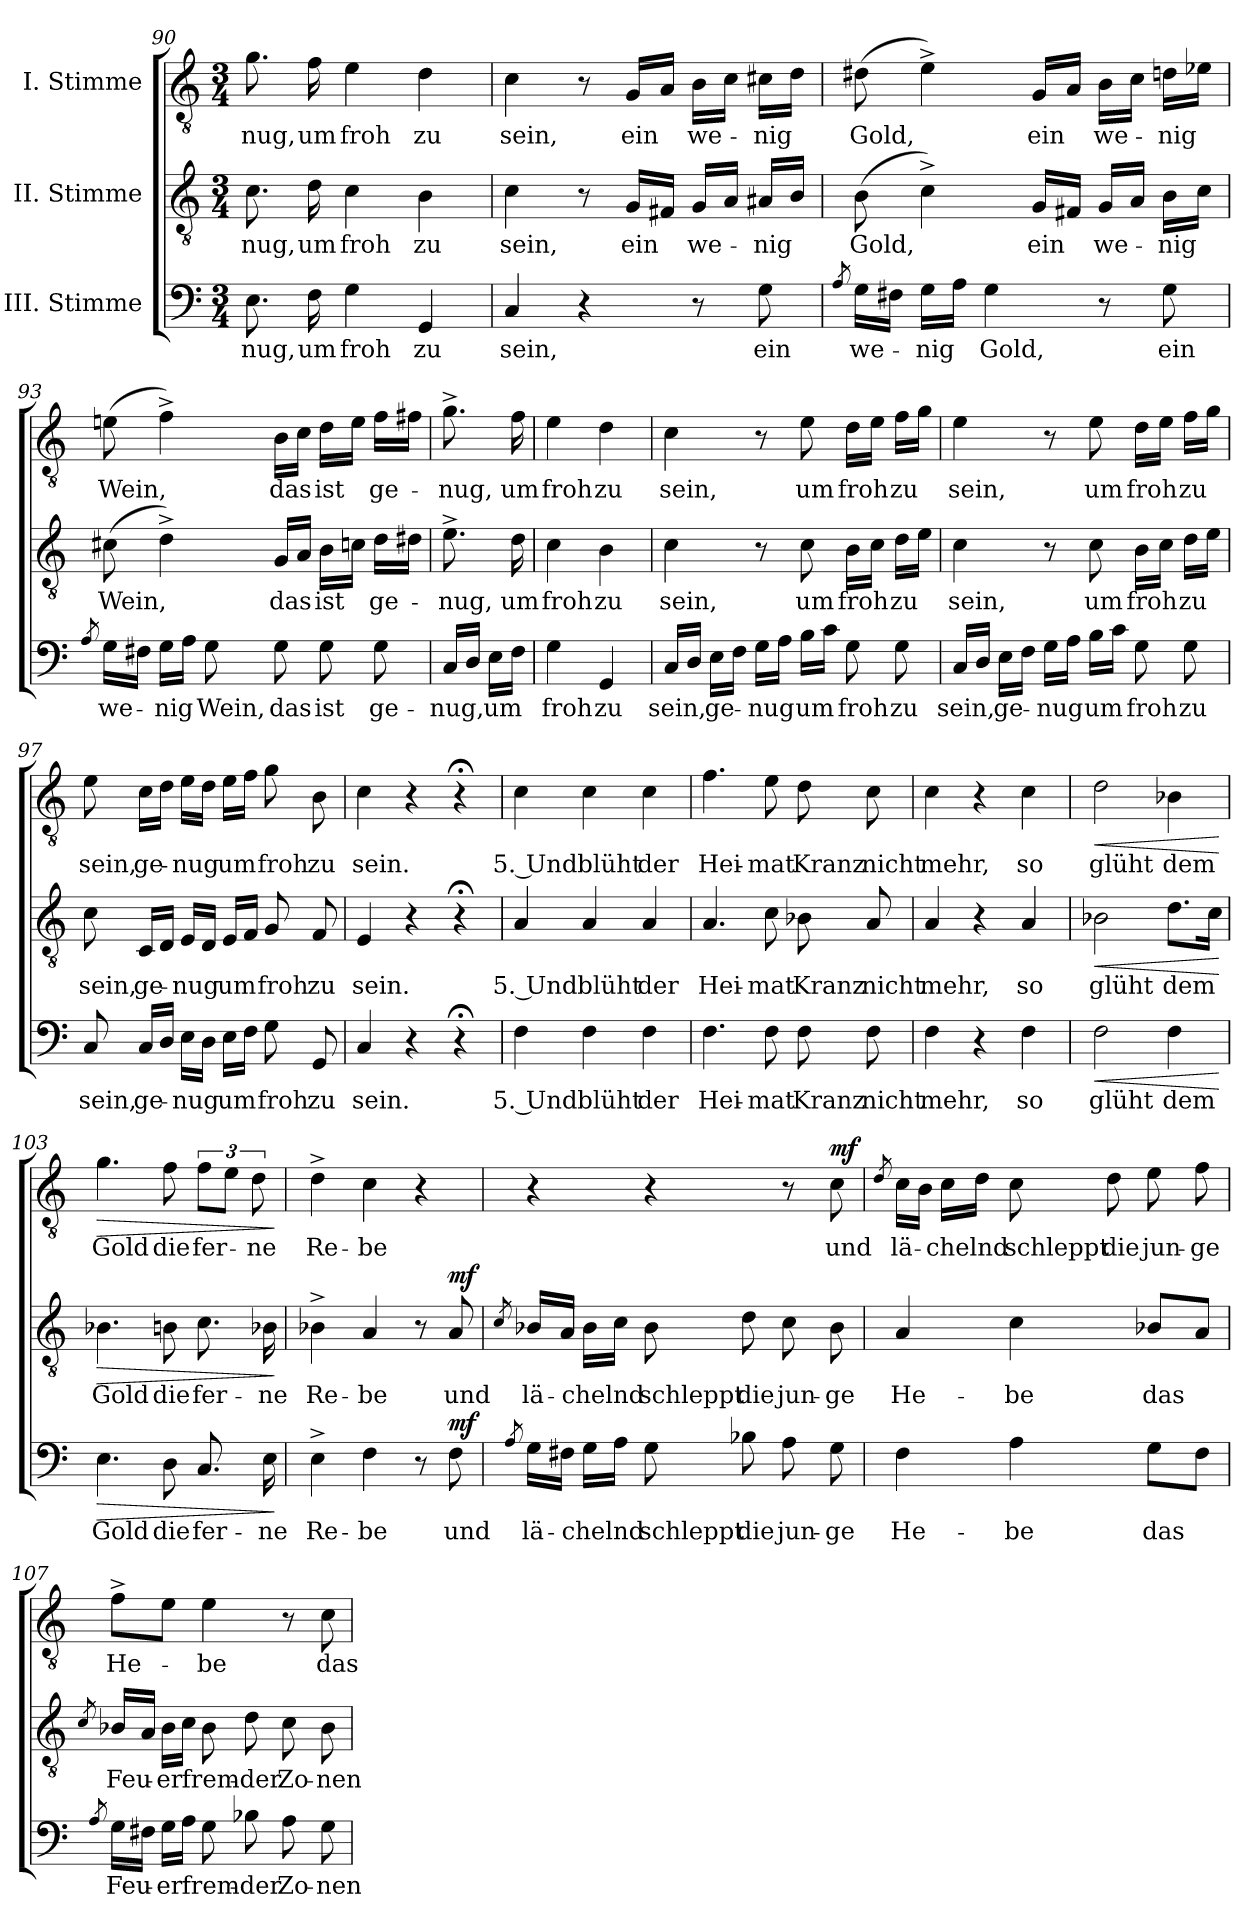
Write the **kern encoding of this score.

**kern	**text	**dynam	**kern	**text	**dynam	**kern	**text	**dynam
*part3	*part3	*part3	*part2	*part2	*part2	*part1	*part1	*part1
*staff3	*staff3	*staff3	*staff2	*staff2	*staff2	*staff1	*staff1	*staff1
*I"III. Stimme	*	*	*I"II. Stimme	*	*	*I"I. Stimme	*	*
*clefF4	*	*	*clefGv2	*	*	*clefGv2	*	*
*k[]	*	*	*k[]	*	*	*k[]	*	*
*M3/4	*	*	*M3/4	*	*	*M3/4	*	*
=90	=90	=90	=90	=90	=90	=90	=90	=90
!	!LO:LY:b	!	!	!LO:LY:b	!	!	!LO:LY:b	!
8.E\	-nug,	.	8.c\	-nug,	.	8.g\	-nug,	.
!	!LO:LY:b	!	!	!LO:LY:b	!	!	!LO:LY:b	!
16F\	um	.	16d\	um	.	16f\	um	.
!	!LO:LY:b	!	!	!LO:LY:b	!	!	!LO:LY:b	!
4G\	froh	.	4c\	froh	.	4e\	froh	.
!	!LO:LY:b	!	!	!LO:LY:b	!	!	!LO:LY:b	!
4GG/	zu	.	4B\	zu	.	4d\	zu	.
=91	=91	=91	=91	=91	=91	=91	=91	=91
!	!LO:LY:b	!	!	!LO:LY:b	!	!	!LO:LY:b	!
4C/	sein,	.	4c\	sein,	.	4c\	sein,	.
4r	.	.	8r	.	.	8r	.	.
!	!	!	!	!LO:LY:b	!	!	!LO:LY:b	!
.	.	.	16G/LL	ein	.	16G/LL	ein	.
.	.	.	16F#X/JJ	.	.	16A/JJ	.	.
!	!	!	!	!LO:LY:b	!	!	!LO:LY:b	!
8r	.	.	16G/LL	we-	.	16B\LL	we-	.
.	.	.	16A/JJ	.	.	16c\JJ	.	.
!	!LO:LY:b	!	!	!LO:LY:b	!	!	!LO:LY:b	!
8G\	ein	.	16A#X/LL	-nig	.	16c#X\LL	-nig	.
.	.	.	16B/JJ	.	.	16d\JJ	.	.
!!LO:LB:g=z
=92	=92	=92	=92	=92	=92	=92	=92	=92
8qA/	.	.	.	.	.	.	.	.
!	!LO:LY:b	!	!	!LO:LY:b	!	!	!LO:LY:b	!
16G\LL	we-	.	(8B\	Gold,	.	(8d#X\	Gold,	.
16F#X\JJ	.	.	.	.	.	.	.	.
!	!LO:LY:b	!	!	!	!	!	!	!
16G\LL	-nig	.	4c^\)	.	.	4e^\)	.	.
16A\JJ	.	.	.	.	.	.	.	.
!	!LO:LY:b	!	!	!	!	!	!	!
4G\	Gold,	.	.	.	.	.	.	.
!	!	!	!	!LO:LY:b	!	!	!LO:LY:b	!
.	.	.	16G/LL	ein	.	16G/LL	ein	.
.	.	.	16F#X/JJ	.	.	16A/JJ	.	.
!	!	!	!	!LO:LY:b	!	!	!LO:LY:b	!
8r	.	.	16G/LL	we-	.	16B\LL	we-	.
.	.	.	16A/JJ	.	.	16c\JJ	.	.
!	!LO:LY:b	!	!	!LO:LY:b	!	!	!LO:LY:b	!
8G\	ein	.	16B\LL	-nig	.	16dn\LL	-nig	.
.	.	.	16c\JJ	.	.	16e-X\JJ	.	.
=93	=93	=93	=93	=93	=93	=93	=93	=93
8qA/	.	.	.	.	.	.	.	.
!	!LO:LY:b	!	!	!LO:LY:b	!	!	!LO:LY:b	!
16G\LL	we-	.	(8c#X\	Wein,	.	(8en\	Wein,	.
16F#X\JJ	.	.	.	.	.	.	.	.
!	!LO:LY:b	!	!	!	!	!	!	!
16G\LL	-nig	.	4d^\)	.	.	4f^\)	.	.
16A\JJ	.	.	.	.	.	.	.	.
!	!LO:LY:b	!	!	!	!	!	!	!
8G\	Wein,	.	.	.	.	.	.	.
!	!LO:LY:b	!	!	!LO:LY:b	!	!	!LO:LY:b	!
8G\	das	.	16G/LL	das	.	16B\LL	das	.
.	.	.	16A/JJ	.	.	16c\JJ	.	.
!	!LO:LY:b	!	!	!LO:LY:b	!	!	!LO:LY:b	!
8G\	ist	.	16B\LL	ist	.	16d\LL	ist	.
.	.	.	16cn\JJ	.	.	16e\JJ	.	.
!	!LO:LY:b	!	!	!LO:LY:b	!	!	!LO:LY:b	!
8G\	ge-	.	16d\LL	ge-	.	16f\LL	ge-	.
.	.	.	16d#X\JJ	.	.	16f#X\JJ	.	.
=94	=94	=94	=94	=94	=94	=94	=94	=94
!	!LO:LY:b	!	!	!LO:LY:b	!	!	!LO:LY:b	!
16C/LL	-nug,	.	8.e^\	-nug,	.	8.g^\	-nug,	.
16D/JJ	.	.	.	.	.	.	.	.
!	!LO:LY:b	!	!	!	!	!	!	!
16E\LL	um	.	.	.	.	.	.	.
!	!	!	!	!LO:LY:b	!	!	!LO:LY:b	!
16F\JJ	.	.	16d\	um	.	16f\	um	.
!!LO:PB:g=z
=94X6	=94X6	=94X6	=94X6	=94X6	=94X6	=94X6	=94X6	=94X6
!	!LO:LY:b	!	!	!LO:LY:b	!	!	!LO:LY:b	!
4G\	froh	.	4c\	froh	.	4e\	froh	.
!	!LO:LY:b	!	!	!LO:LY:b	!	!	!LO:LY:b	!
4GG/	zu	.	4B\	zu	.	4d\	zu	.
=95	=95	=95	=95	=95	=95	=95	=95	=95
!	!LO:LY:b	!	!	!LO:LY:b	!	!	!LO:LY:b	!
16C/LL	sein,	.	4c\	sein,	.	4c\	sein,	.
16D/JJ	.	.	.	.	.	.	.	.
!	!LO:LY:b	!	!	!	!	!	!	!
16E\LL	ge-	.	.	.	.	.	.	.
16F\JJ	.	.	.	.	.	.	.	.
!	!LO:LY:b	!	!	!	!	!	!	!
16G\LL	-nug	.	8r	.	.	8r	.	.
16A\JJ	.	.	.	.	.	.	.	.
!	!LO:LY:b	!	!	!LO:LY:b	!	!	!LO:LY:b	!
16B\LL	um	.	8c\	um	.	8e\	um	.
16c\JJ	.	.	.	.	.	.	.	.
!	!LO:LY:b	!	!	!LO:LY:b	!	!	!LO:LY:b	!
8G\	froh	.	16B\LL	froh	.	16d\LL	froh	.
.	.	.	16c\JJ	.	.	16e\JJ	.	.
!	!LO:LY:b	!	!	!LO:LY:b	!	!	!LO:LY:b	!
8G\	zu	.	16d\LL	zu	.	16f\LL	zu	.
.	.	.	16e\JJ	.	.	16g\JJ	.	.
=96	=96	=96	=96	=96	=96	=96	=96	=96
!	!LO:LY:b	!	!	!LO:LY:b	!	!	!LO:LY:b	!
16C/LL	sein,	.	4c\	sein,	.	4e\	sein,	.
16D/JJ	.	.	.	.	.	.	.	.
!	!LO:LY:b	!	!	!	!	!	!	!
16E\LL	ge-	.	.	.	.	.	.	.
16F\JJ	.	.	.	.	.	.	.	.
!	!LO:LY:b	!	!	!	!	!	!	!
16G\LL	-nug	.	8r	.	.	8r	.	.
16A\JJ	.	.	.	.	.	.	.	.
!	!LO:LY:b	!	!	!LO:LY:b	!	!	!LO:LY:b	!
16B\LL	um	.	8c\	um	.	8e\	um	.
16c\JJ	.	.	.	.	.	.	.	.
!	!LO:LY:b	!	!	!LO:LY:b	!	!	!LO:LY:b	!
8G\	froh	.	16B\LL	froh	.	16d\LL	froh	.
.	.	.	16c\JJ	.	.	16e\JJ	.	.
!	!LO:LY:b	!	!	!LO:LY:b	!	!	!LO:LY:b	!
8G\	zu	.	16d\LL	zu	.	16f\LL	zu	.
.	.	.	16e\JJ	.	.	16g\JJ	.	.
!!LO:LB:g=z
=97	=97	=97	=97	=97	=97	=97	=97	=97
!	!LO:LY:b	!	!	!LO:LY:b	!	!	!LO:LY:b	!
8C/	sein,	.	8c\	sein,	.	8e\	sein,	.
!	!LO:LY:b	!	!	!LO:LY:b	!	!	!LO:LY:b	!
16C/LL	ge-	.	16C/LL	ge-	.	16c\LL	ge-	.
16D/JJ	.	.	16D/JJ	.	.	16d\JJ	.	.
!	!LO:LY:b	!	!	!LO:LY:b	!	!	!LO:LY:b	!
16E\LL	-nug	.	16E/LL	-nug	.	16e\LL	-nug	.
16D\JJ	.	.	16D/JJ	.	.	16d\JJ	.	.
!	!LO:LY:b	!	!	!LO:LY:b	!	!	!LO:LY:b	!
16E\LL	um	.	16E/LL	um	.	16e\LL	um	.
16F\JJ	.	.	16F/JJ	.	.	16f\JJ	.	.
!	!LO:LY:b	!	!	!LO:LY:b	!	!	!LO:LY:b	!
8G\	froh	.	8G/	froh	.	8g\	froh	.
!	!LO:LY:b	!	!	!LO:LY:b	!	!	!LO:LY:b	!
8GG/	zu	.	8F/	zu	.	8B\	zu	.
=98	=98	=98	=98	=98	=98	=98	=98	=98
!	!LO:LY:b	!	!	!LO:LY:b	!	!	!LO:LY:b	!
4C/	sein.	.	4E/	sein.	.	4c\	sein.	.
4r	.	.	4r	.	.	4r	.	.
4r;<	.	.	4r;<	.	.	4r;<	.	.
=99	=99	=99	=99	=99	=99	=99	=99	=99
!	!LO:LY:b	!	!	!LO:LY:b	!	!	!LO:LY:b	!
4F\	5. Und	.	4A/	5. Und	.	4c\	5. Und	.
!	!LO:LY:b	!	!	!LO:LY:b	!	!	!LO:LY:b	!
4F\	blüht	.	4A/	blüht	.	4c\	blüht	.
!	!LO:LY:b	!	!	!LO:LY:b	!	!	!LO:LY:b	!
4F\	der	.	4A/	der	.	4c\	der	.
=100	=100	=100	=100	=100	=100	=100	=100	=100
!	!LO:LY:b	!	!	!LO:LY:b	!	!	!LO:LY:b	!
4.F\	Hei-	.	4.A/	Hei-	.	4.f\	Hei-	.
!	!LO:LY:b	!	!	!LO:LY:b	!	!	!LO:LY:b	!
8F\	-mat	.	8c\	-mat	.	8e\	-mat	.
!	!LO:LY:b	!	!	!LO:LY:b	!	!	!LO:LY:b	!
8F\	Kranz	.	8B-X\	Kranz	.	8d\	Kranz	.
!	!LO:LY:b	!	!	!LO:LY:b	!	!	!LO:LY:b	!
8F\	nicht	.	8A/	nicht	.	8c\	nicht	.
=101	=101	=101	=101	=101	=101	=101	=101	=101
!	!LO:LY:b	!	!	!LO:LY:b	!	!	!LO:LY:b	!
4F\	mehr,	.	4A/	mehr,	.	4c\	mehr,	.
4r	.	.	4r	.	.	4r	.	.
!	!LO:LY:b	!	!	!LO:LY:b	!	!	!LO:LY:b	!
4F\	so	.	4A/	so	.	4c\	so	.
!!LO:LB:g=z
=102	=102	=102	=102	=102	=102	=102	=102	=102
!	!LO:LY:b	!LO:HP:b	!	!LO:LY:b	!LO:HP:b	!	!LO:LY:b	!LO:HP:b
2F\	glüht	<	2B-X\	glüht	<	2d\	glüht	<
!	!LO:LY:b	!	!	!LO:LY:b	!	!	!LO:LY:b	!
4F\	dem	.	8.d\L	dem	.	4B-X\	dem	.
.	.	.	16c\Jk	.	.	.	.	.
.	.	[	.	.	[	.	.	[
=103	=103	=103	=103	=103	=103	=103	=103	=103
!	!LO:LY:b	!LO:HP:b	!	!LO:LY:b	!LO:HP:b	!	!LO:LY:b	!LO:HP:b
4.E\	Gold	>	4.B-X\	Gold	>	4.g\	Gold	>
!	!LO:LY:b	!	!	!LO:LY:b	!	!	!LO:LY:b	!
8D\	die	.	8Bn\	die	.	8f\	die	.
!	!LO:LY:b	!	!	!LO:LY:b	!	!	!LO:LY:b	!
8.C/	fer-	.	8.c\	fer-	.	12f\L	fer-	.
.	.	.	.	.	.	12e\J	.	.
!	!	!	!	!	!	!	!LO:LY:b	!
.	.	.	.	.	.	12d\	-ne	.
!	!LO:LY:b	!	!	!LO:LY:b	!	!	!	!
16E\	-ne	.	16B-X\	-ne	.	.	.	.
.	.	]	.	.	]	.	.	]
=104	=104	=104	=104	=104	=104	=104	=104	=104
!	!LO:LY:b	!	!	!LO:LY:b	!	!	!LO:LY:b	!
4E^\	Re-	.	4B-X^\	Re-	.	4d^\	Re-	.
!	!LO:LY:b	!	!	!LO:LY:b	!	!	!LO:LY:b	!
4F\	-be	.	4A/	-be	.	4c\	-be	.
8r	.	.	8r	.	.	4r	.	.
!	!LO:LY:b	!LO:DY:a	!	!LO:LY:b	!LO:DY:a	!	!	!
8F\	und	mf	8A/	und	mf	.	.	.
=105	=105	=105	=105	=105	=105	=105	=105	=105
8qA/	.	.	8qc/	.	.	.	.	.
!	!LO:LY:b	!	!	!LO:LY:b	!	!	!	!
16G\LL	lä-	.	16B-X/LL	lä-	.	4r	.	.
16F#X\JJ	.	.	16A/JJ	.	.	.	.	.
!	!LO:LY:b	!	!	!LO:LY:b	!	!	!	!
16G\LL	-chelnd	.	16B-\LL	-chelnd	.	.	.	.
16A\JJ	.	.	16c\JJ	.	.	.	.	.
!	!LO:LY:b	!	!	!LO:LY:b	!	!	!	!
8G\	schleppt	.	8B-\	schleppt	.	4r	.	.
!	!LO:LY:b	!	!	!LO:LY:b	!	!	!	!
8B-X\	die	.	8d\	die	.	.	.	.
!	!LO:LY:b	!	!	!LO:LY:b	!	!	!	!
8A\	jun-	.	8c\	jun-	.	8r	.	.
!	!LO:LY:b	!	!	!LO:LY:b	!	!	!LO:LY:b	!LO:DY:a
8G\	-ge	.	8B-\	-ge	.	8c\	und	mf
!!LO:LB:g=z
=106	=106	=106	=106	=106	=106	=106	=106	=106
.	.	.	.	.	.	8qd/	.	.
!	!LO:LY:b	!	!	!LO:LY:b	!	!	!LO:LY:b	!
4F\	He-	.	4A/	He-	.	16c\LL	lä-	.
.	.	.	.	.	.	16B\JJ	.	.
!	!	!	!	!	!	!	!LO:LY:b	!
.	.	.	.	.	.	16c\LL	-chelnd	.
.	.	.	.	.	.	16d\JJ	.	.
!	!LO:LY:b	!	!	!LO:LY:b	!	!	!LO:LY:b	!
4A\	-be	.	4c\	-be	.	8c\	schleppt	.
!	!	!	!	!	!	!	!LO:LY:b	!
.	.	.	.	.	.	8d\	die	.
!	!LO:LY:b	!	!	!LO:LY:b	!	!	!LO:LY:b	!
8G\L	das	.	8B-X/L	das	.	8e\	jun-	.
!	!	!	!	!	!	!	!LO:LY:b	!
8F\J	.	.	8A/J	.	.	8f\	-ge	.
=107	=107	=107	=107	=107	=107	=107	=107	=107
8qA/	.	.	8qc/	.	.	.	.	.
!	!LO:LY:b	!	!	!LO:LY:b	!	!	!LO:LY:b	!
16G\LL	Feu-	.	16B-X/LL	Feu-	.	8f^\L	He-	.
16F#X\JJ	.	.	16A/JJ	.	.	.	.	.
!	!LO:LY:b	!	!	!LO:LY:b	!	!	!	!
16G\LL	-er	.	16B-\LL	-er	.	8e\J	.	.
16A\JJ	.	.	16c\JJ	.	.	.	.	.
!	!LO:LY:b	!	!	!LO:LY:b	!	!	!LO:LY:b	!
8G\	frem-	.	8B-\	frem-	.	4e\	-be	.
!	!LO:LY:b	!	!	!LO:LY:b	!	!	!	!
8B-X\	-der	.	8d\	-der	.	.	.	.
!	!LO:LY:b	!	!	!LO:LY:b	!	!	!	!
8A\	Zo-	.	8c\	Zo-	.	8r	.	.
!	!LO:LY:b	!	!	!LO:LY:b	!	!	!LO:LY:b	!
8G\	-nen	.	8B-\	-nen	.	8c\	das	.
=	=	=	=	=	=	=	=	=
*-	*-	*-	*-	*-	*-	*-	*-	*-
